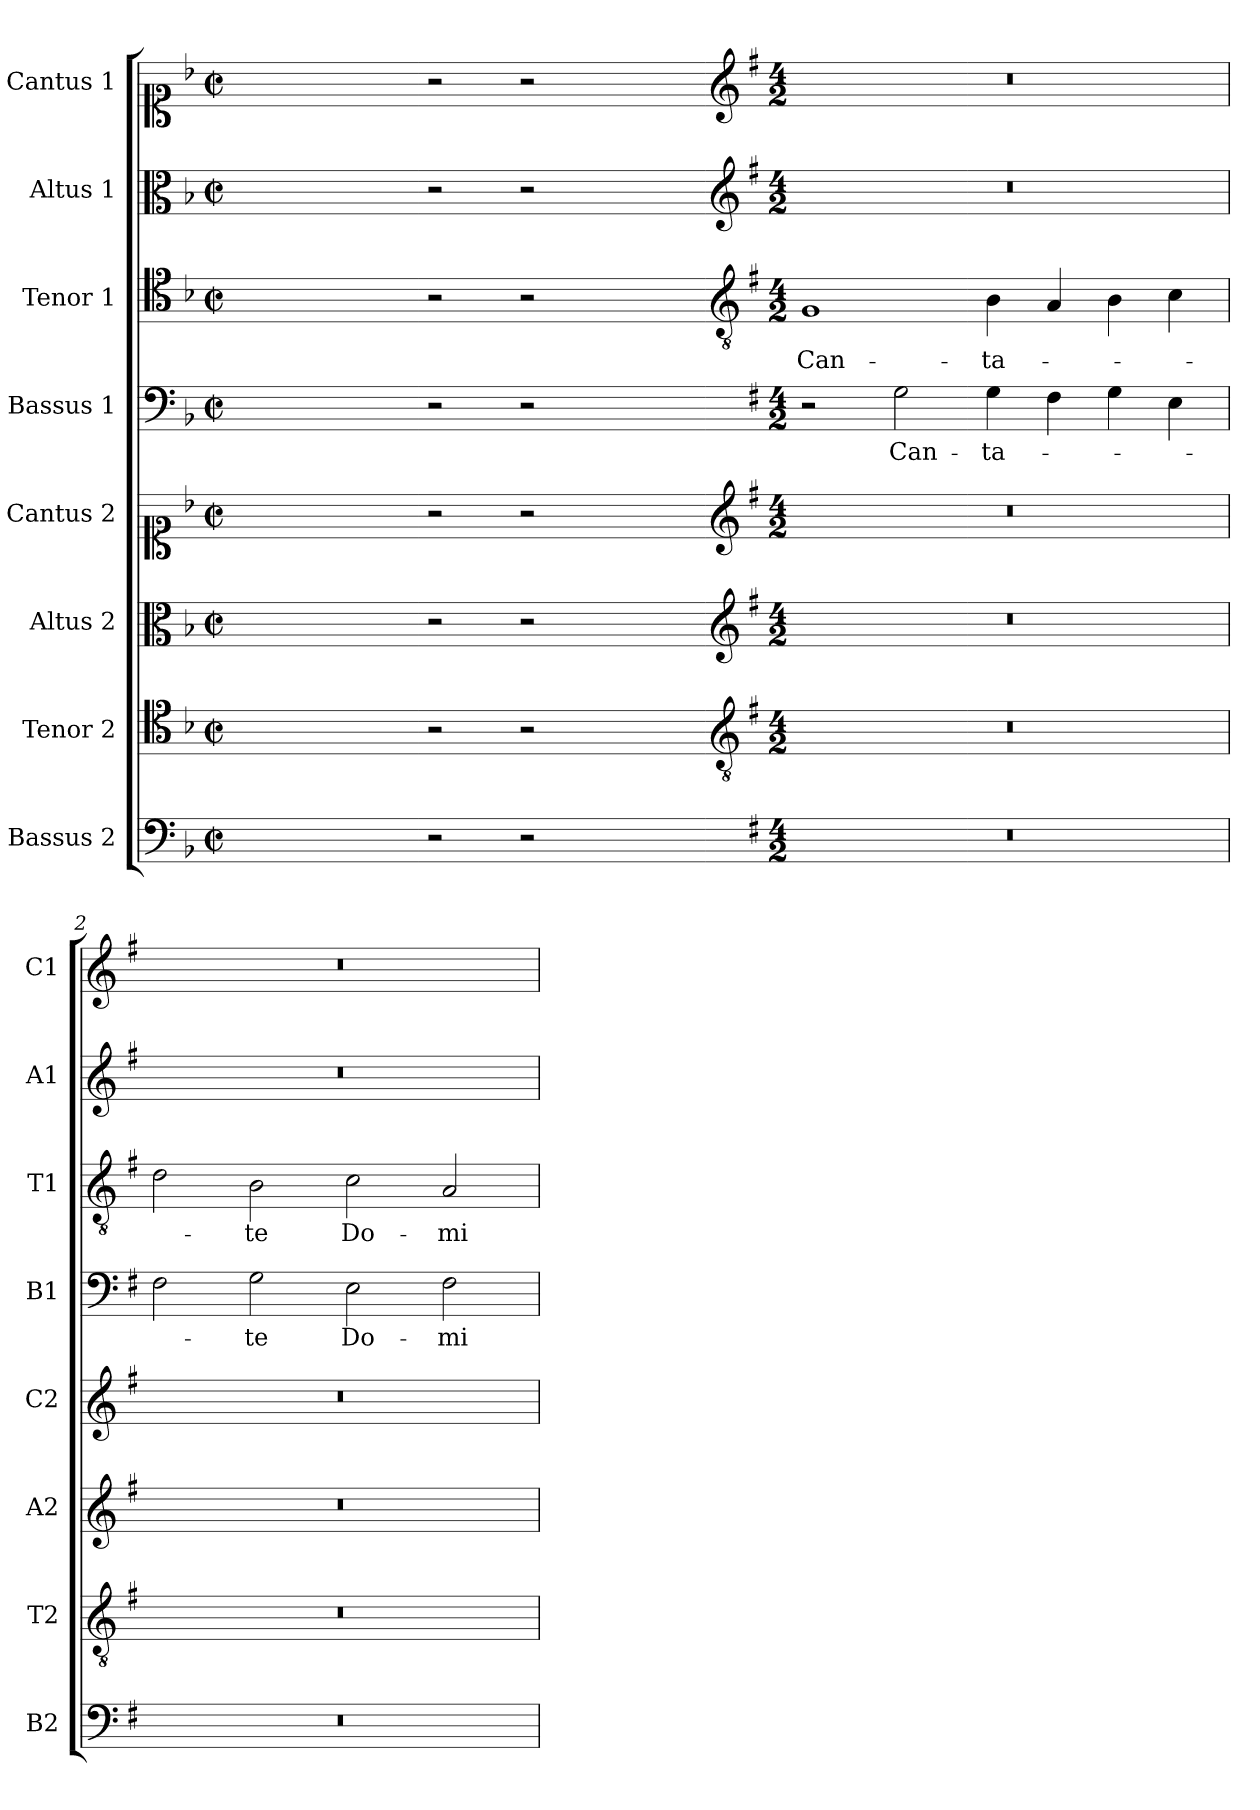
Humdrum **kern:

**kern	**kern	**kern	**kern	**kern	**text	**kern	**text	**kern	**kern
*part8	*part7	*part6	*part5	*part4	*part4	*part3	*part3	*part2	*part1
*staff8	*staff7	*staff6	*staff5	*staff4	*staff4	*staff3	*staff3	*staff2	*staff1
*I"Bassus 2	*I"Tenor 2	*I"Altus 2	*I"Cantus 2	*I"Bassus 1	*	*I"Tenor 1	*	*I"Altus 1	*I"Cantus 1
*I'B2	*I'T2	*I'A2	*I'C2	*I'B1	*	*I'T1	*	*I'A1	*I'C1
*clefF4	*clefC4	*clefC3	*clefC1	*clefF4	*	*clefC4	*	*clefC3	*clefC1
*k[b-]	*k[b-]	*k[b-]	*k[b-]	*k[b-]	*	*k[b-]	*	*k[b-]	*k[b-]
*F:	*F:	*F:	*F:	*F:	*	*F:	*	*F:	*F:
*M2/2	*M2/2	*M2/2	*M2/2	*M2/2	*	*M2/2	*	*M2/2	*M2/2
*met(c|)	*met(c|)	*met(c|)	*met(c|)	*met(c|)	*	*met(c|)	*	*met(c|)	*met(c|)
=	=	=	=	=	=	=	=	=	=
2ryy	2ryy	2ryy	2ryy	2ryy	.	2ryy	.	2ryy	2ryy
2ryy	2ryy	2ryy	2ryy	2ryy	.	2ryy	.	2ryy	2ryy
=1X-	=1X-	=1X-	=1X-	=1X-	=1X-	=1X-	=1X-	=1X-	=1X-
2r	2r	2r	2r	2r	.	2r	.	2r	2r
2r	2r	2r	2r	2r	.	2r	.	2r	2r
2ryy	2ryy	2ryy	2ryy	2ryy	.	2ryy	.	2ryy	2ryy
=1-	=1-	=1-	=1-	=1-	=1-	=1-	=1-	=1-	=1-
*	*clefGv2	*clefG2	*clefG2	*	*	*clefGv2	*	*clefG2	*clefG2
*k[f#]	*k[f#]	*k[f#]	*k[f#]	*k[f#]	*	*k[f#]	*	*k[f#]	*k[f#]
*G:	*G:	*G:	*G:	*G:	*	*G:	*	*G:	*G:
*M4/2	*M4/2	*M4/2	*M4/2	*M4/2	*	*M4/2	*	*M4/2	*M4/2
!	!	!	!	!	!	!	!LO:LY:b	!	!
0r	0r	0r	0r	2r	.	1G	Can-	0r	0r
!	!	!	!	!	!LO:LY:b	!	!	!	!
.	.	.	.	2G\	Can-	.	.	.	.
!	!	!	!	!	!LO:LY:b	!	!LO:LY:b	!	!
.	.	.	.	4G\	-ta-	4B\	-ta-	.	.
.	.	.	.	4F#\	.	4A/	.	.	.
.	.	.	.	4G\	.	4B\	.	.	.
.	.	.	.	4E\	.	4c\	.	.	.
=2	=2	=2	=2	=2	=2	=2	=2	=2	=2
0r	0r	0r	0r	2F#\	.	2d\	.	0r	0r
!	!	!	!	!	!LO:LY:b	!	!LO:LY:b	!	!
.	.	.	.	2G\	-te	2B\	-te	.	.
!	!	!	!	!	!LO:LY:b	!	!LO:LY:b	!	!
.	.	.	.	2E\	Do-	2c\	Do-	.	.
!	!	!	!	!	!LO:LY:b	!	!LO:LY:b	!	!
.	.	.	.	2F#\	-mi-	2A/	-mi-	.	.
=	=	=	=	=	=	=	=	=	=
*-	*-	*-	*-	*-	*-	*-	*-	*-	*-
